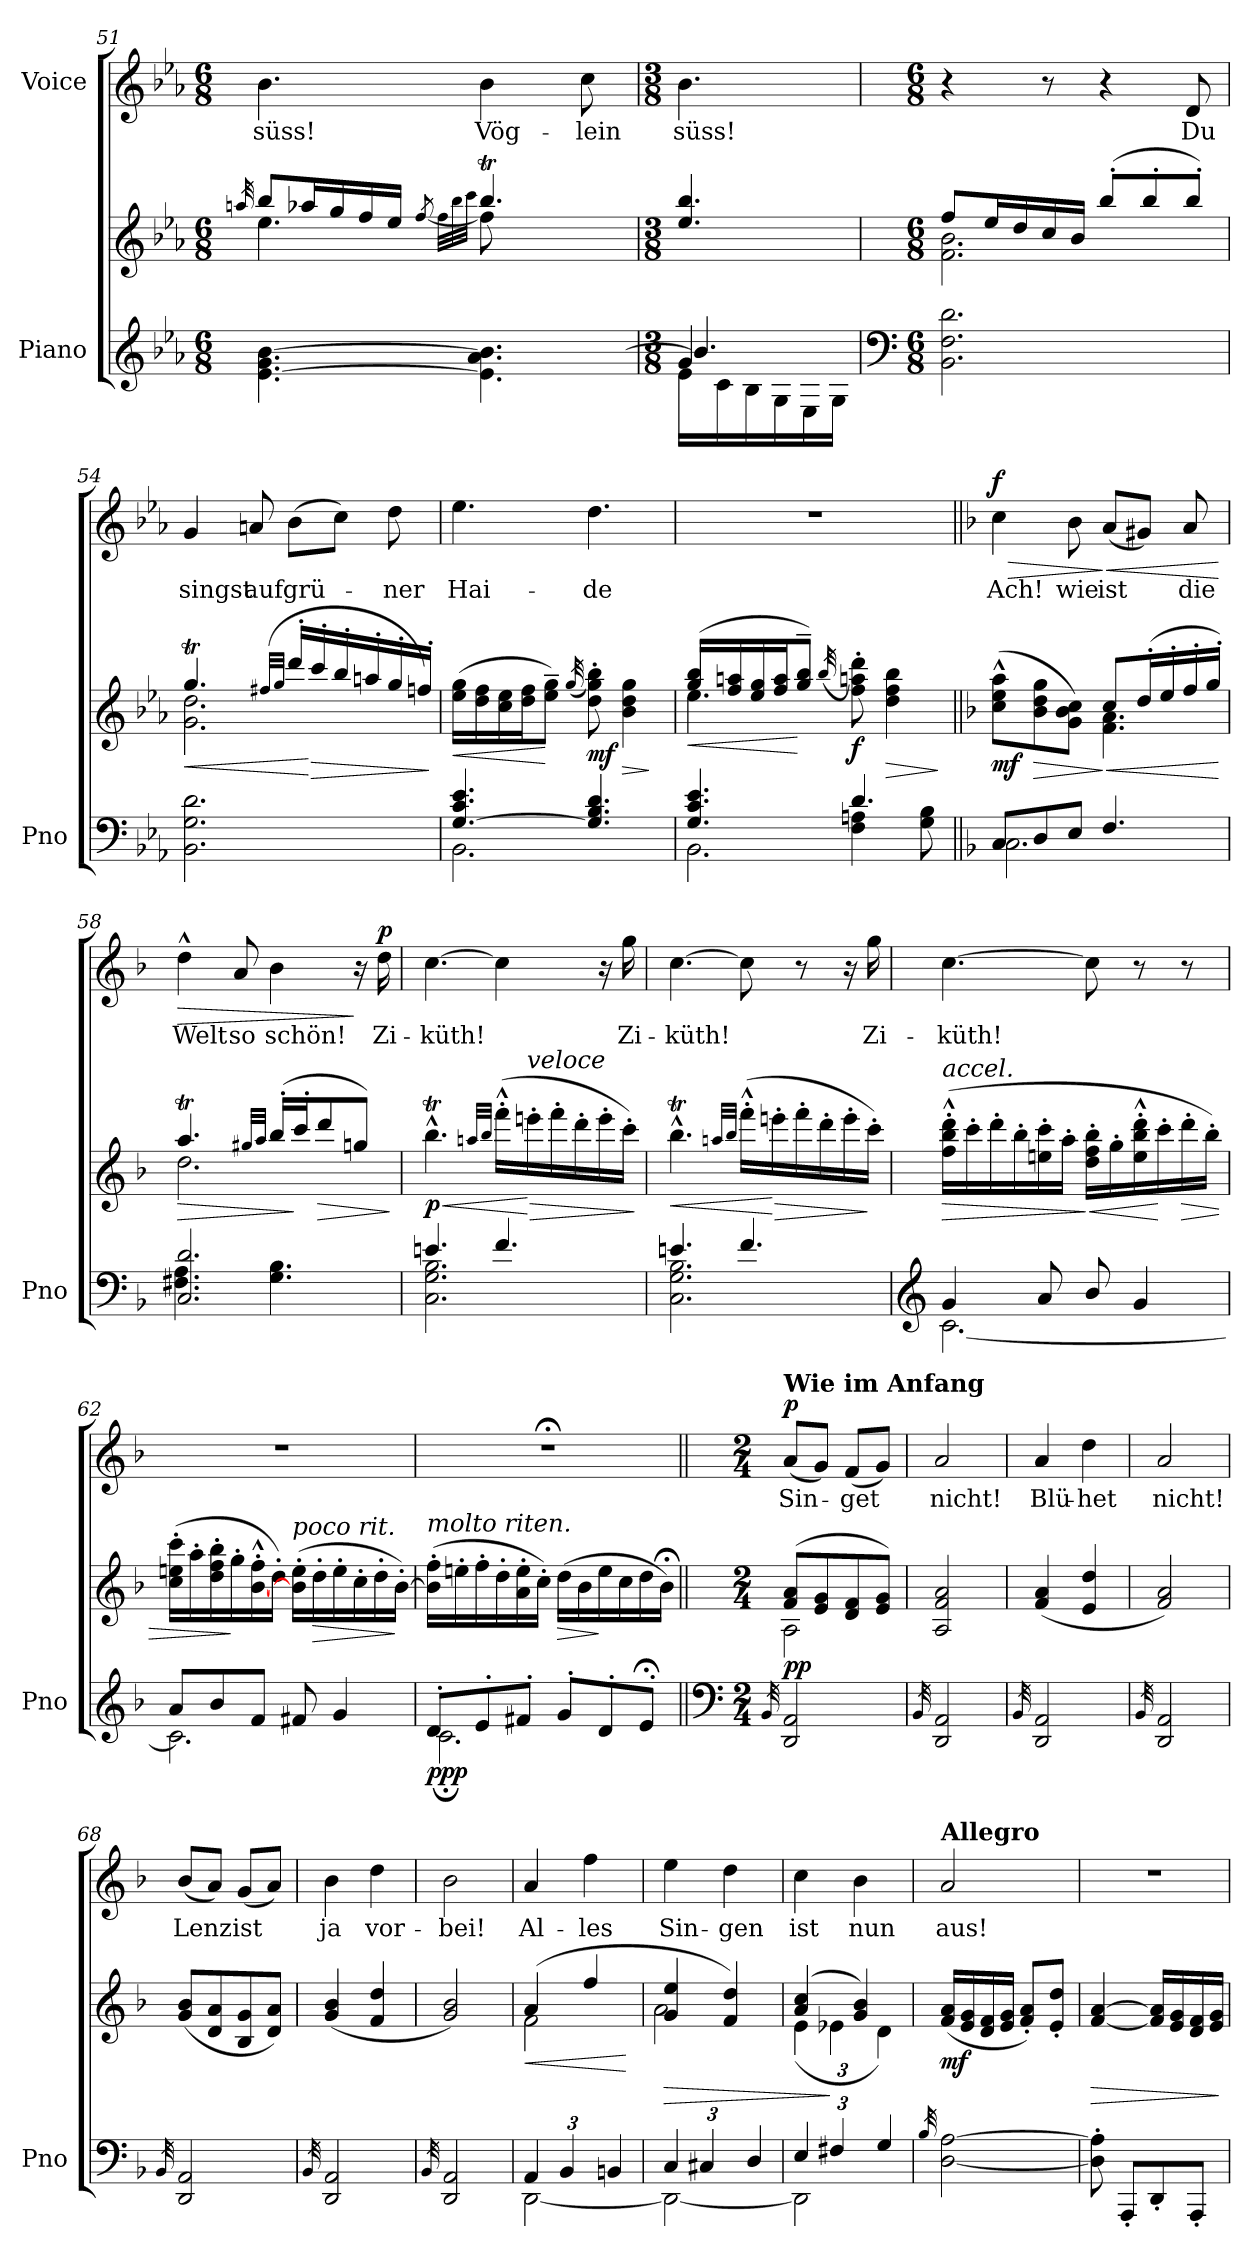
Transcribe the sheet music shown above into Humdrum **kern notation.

**kern	**kern	**dynam	**kern	**text	**dynam
*part2	*part2	*part2	*part1	*part1	*part1
*staff3	*staff2	*staff2/3	*staff1	*staff1	*staff1
*I"Piano	*	*	*I"Voice	*	*
*I'Pno	*	*	*	*	*
*clefG2	*clefG2	*	*clefG2	*	*
*k[b-e-a-]	*k[b-e-a-]	*	*k[b-e-a-]	*	*
*M6/8	*M6/8	*	*M6/8	*	*
=51	=51	=51	=51	=51	=51
.	32qaan/	.	.	.	.
*^	*^	*	*	*	*
*	*^	*	*	*	*	*	*
2ryy	2.ryy	[4.e-\ 4.g\ [4.b-\	8bb-/L	4.ee-\	.	4.b-\	süss!	.
.	.	.	16aa-X/L	.	.	.	.	.
.	.	.	16gg/	.	.	.	.	.
.	.	.	16ff/	.	.	.	.	.
.	.	.	16ee-/JJ	.	.	.	.	.
.	.	.	32qff\LLL	.	.	.	.	.
.	.	.	32qbb-\	.	.	.	.	.
.	.	.	32qccc\JJJ	[8qff/	.	.	.	.
.	.	4.e-\] 4.a-\ 4.b-\]	4.bb-T/	8ff\L]	.	4b-\	Vög-	.
16ee-/L	.	.	.	4ryy	.	.	.	.
16dd/	.	.	.	.	.	.	.	.
16cc/	.	.	.	.	.	8cc\	-lein	.
[16b-/JJ	.	.	.	.	.	.	.	.
*	*	*	*v	*v	*	*	*	*
=52	=52	=52	=52	=52	=52	=52	=52
*M3/8	*	*	*M3/8	*	*M3/8	*	*
4g/	16e-\LL	4.b-/]	4.ee-/ 4.bb-/	.	4.b-\	süss!	.
.	16c\	.	.	.	.	.	.
.	16B-\	.	.	.	.	.	.
.	16G\	.	.	.	.	.	.
8ryy	16E-\	.	.	.	.	.	.
.	16G\JJ	.	.	.	.	.	.
*v	*v	*v	*	*	*	*	*
=53	=53	=53	=53	=53	=53
*clefF4	*	*	*	*	*
*M6/8	*M6/8	*	*M6/8	*	*
*	*^	*	*	*	*
2.BB-\ 2.F\ 2.d\	8ff/L	2.f\ 2.b-\	.	4r	.	.
.	16ee-/L	.	.	.	.	.
.	16dd/	.	.	.	.	.
.	16cc/	.	.	8r	.	.
.	16b-/JJ	.	.	.	.	.
.	(8bb-'/L	.	.	4r	.	.
.	8bb-'/	.	.	.	.	.
.	8bb-'/J)	.	.	8d/	Du	.
=54	=54	=54	=54	=54	=54	=54
!	!	!	!LO:HP:b	!	!	!
2.BB-\ 2.G\ 2.d\	4.ggt/	2.g\ 2.dd\	<	4g/	singst	.
.	.	.	.	8an/	auf	.
.	(32qff#X/LLL	.	.	.	.	.
.	32qgg/JJJ	.	.	.	.	.
.	16ddd'>/LL	.	.	(8b-\L	grü-	.
!	!	!	!LO:HP:n=1:b	!	!	!
.	16ccc'>/	.	[ >	.	.	.
.	16bb-'>/	.	.	8cc\J)	.	.
.	16aan'>/	.	.	.	.	.
.	16gg'>/	.	.	8dd\	-ner	.
.	16ffnTTT'>/JJ)	.	.	.	.	.
*	*v	*v	*	*	*	*
.	.	]	.	.	.
=55	=55	=55	=55	=55	=55
*^	*	*	*	*	*
!	!	!	!LO:HP:b	!	!	!
[4.G/ 4.c/ 4.e-/	2.BB-\	(16ee-\ 16gg\LL	<	4.ee-\	Hai-	.
.	.	16dd\ 16ff\	.	.	.	.
.	.	16cc\ 16ee-\	.	.	.	.
.	.	16dd\ 16ff\J	.	.	.	.
.	.	8ee-\~ 8gg\~J)	[	.	.	.
.	.	(32qgg/	.	.	.	.
!	!	!	!LO:DY:b	!	!	!
4.G/] 4.B-/ 4.d/	.	8dd\' 8gg\' 8bb-\')	mf	4.dd\	-de	.
!	!	!	!LO:HP:b	!	!	!
.	.	4b-\ 4dd\ 4gg\	>	.	.	.
*v	*v	*	*	*	*	*
.	.	]	.	.	.
=56	=56	=56	=56	=56	=56
*^	*	*	*	*	*
*	*^	*	*	*	*	*
!	!	!	!	!LO:HP:b	!	!	!
*	*	*	*^	*	*	*	*
4.G/ 4.c/ 4.e-/	2.BB-\	4.ryy	(16gg/ 16bb-/LL	4.ee-\	<	2.r	.	.
.	.	.	16ff/ 16aan/	.	.	.	.	.
.	.	.	16ee-/ 16gg/	.	.	.	.	.
.	.	.	16ff/ 16aa/J	.	.	.	.	.
.	.	.	8gg/~> 8bb-/~>J)	.	[	.	.	.
.	.	.	(32qbb-/	.	.	.	.	.
!	!	!	!	!	!LO:DY:b	!	!	!
4.d/	.	4F\ 4An\	8ff\'> 8aan\'> 8ddd\'>)	8ryy	f	.	.	.
!	!	!	!	!	!LO:HP:b	!	!	!
.	.	.	4dd\ 4ff\ 4bb-\	4ryy	>	.	.	.
.	.	8G\ 8B-\	.	.	.	.	.	.
*v	*v	*v	*	*	*	*	*	*
*	*v	*v	*	*	*	*
.	.	]	.	.	.
=57||	=57||	=57||	=57||	=57||	=57||
*k[b-]	*k[b-]	*	*k[b-]	*	*
*^	*^	*	*	*	*
!	!	!	!	!LO:DY:b	!	!	!LO:HP:b
!	!	!	!	!	!	!	!LO:DY:n=1:b
8C/L	2.C\	(8cc\^^ 8ee\^^ 8aa\^^L	4.ryy	mf	4cc\	Ach!	> f
!	!	!	!	!LO:HP:b	!	!	!
8D/	.	8b-\ 8dd\ 8gg\	.	>	.	.	.
8E/J	.	8g\ 8b-\ 8cc\J)	.	.	8b-\	wie	.
!	!	!	!	!LO:HP:n=1:b	!	!	!LO:HP:n=1:b
4.F/	.	8cc/L	4.f\ 4.a\	] <	(8a/L	ist	] <
.	.	(16dd'</L	.	.	8g#X/J)	.	.
.	.	16ee'</	.	.	.	.	.
.	.	16ff'</	.	.	8a/	die	.
.	.	16gg'</JJ)	.	.	.	.	.
*v	*v	*	*	*	*	*	*
*	*v	*v	*	*	*	*
.	.	[	.	.	[
=58	=58	=58	=58	=58	=58
*^	*	*	*	*	*
!	!	!	!LO:HP:b	!	!	!LO:HP:b
*	*	*^	*	*	*	*
2.C/ 2.d/	4.F#X\ 4.A\	4.aat/	2.dd\	>	4dd^^\	Welt	>
.	.	.	.	.	8a/	so	.
.	.	32qgg#X/LLL	.	.	.	.	.
.	.	32qaa/JJJ	.	.	.	.	.
.	4.G\ 4.B-\	(16bb-'>/LL	.	.	4b-\	schön!	.
.	.	16ccc'>/J	.	]	.	.	.
!	!	!	!	!LO:HP:b	!	!	!
.	.	8ddd/	.	>	.	.	.
.	.	8ggnTTT/J)	.	.	16r	.	]
!	!	!	!	!	!	!	!LO:DY:b
.	.	.	.	.	16dd\	Zi-	p
*v	*v	*	*	*	*	*	*
*	*v	*v	*	*	*	*
.	.	]	.	.	.
=59	=59	=59	=59	=59	=59
*^	*	*	*	*	*
!	!	!	!LO:HP:b	!	!	!
!	!	!	!LO:DY:n=1:b	!	!	!
4.en/	2.C\ 2.G\ 2.B-\	4.bb-T^^\	< p	[4.cc\	-küth!	.
.	.	32qaan/LLL	.	.	.	.
.	.	32qbb-/JJJ	.	.	.	.
4.f/	.	(16fff'^^\LL	.	4cc\]	.	.
!	!	!LO:TX:i:t=veloce	!	!	!	!
!	!	!	!LO:HP:n=1:b	!	!	!
.	.	16eeen'>\	[ >	.	.	.
.	.	16fff'>\	.	.	.	.
.	.	16ddd'>\	.	.	.	.
.	.	16eee'>\	.	16r	.	.
.	.	16cccTTT'>\JJ)	.	16gg\	Zi-	.
*v	*v	*	*	*	*	*
.	.	]	.	.	.
=60	=60	=60	=60	=60	=60
*^	*	*	*	*	*
!	!	!	!LO:HP:b	!	!	!
4.en/	2.C\ 2.G\ 2.B-\	4.bb-T^^\	<	[4.cc\	-küth!	.
.	.	32qaan/LLL	.	.	.	.
.	.	32qbb-/JJJ	.	.	.	.
4.f/	.	(16fff'^^\LL	.	8cc\]	.	.
!	!	!	!LO:HP:n=1:b	!	!	!
.	.	16eeen'>\	[ >	.	.	.
.	.	16fff'>\	.	8r	.	.
.	.	16ddd'>\	.	.	.	.
.	.	16eee'>\	.	16r	.	.
.	.	16cccTTT'>\JJ)	]	16gg\	Zi-	.
=61	=61	=61	=61	=61	=61	=61
*clefG2	*	*	*	*	*	*
!	!	!LO:TX:i:t=accel.	!	!	!	!
!	!	!	!LO:HP:b	!	!	!
4g/	[2.c\	(16ff\'^^ 16bb-\'^^ 16ddd\'^^LL	>	[4.cc\	-küth!	.
.	.	16ccc'\	.	.	.	.
.	.	16ddd'\	.	.	.	.
.	.	16bb-'\	.	.	.	.
8a/	.	16een\' 16ccc\'	.	.	.	.
.	.	16aa'\JJ	.	.	.	.
!	!	!	!LO:HP:n=1:b	!	!	!
8b-/	.	16dd\' 16ff\' 16bb-\'LL	] <	8cc\]	.	.
.	.	16gg'\	.	.	.	.
4g/	.	16ee\'^^ 16bb-\'^^ 16ddd\'^^	.	8r	.	.
.	.	16ccc'\	[	.	.	.
!	!	!	!LO:HP:b	!	!	!
.	.	16ddd'\	>	8r	.	.
.	.	16bb-'\JJ)	.	.	.	.
=62	=62	=62	=62	=62	=62	=62
8a/L	2.c\]	(16cc\' 16een\' 16ccc\'LL	.	2.r	.	.
.	.	16aa'\	.	.	.	.
8b-/	.	16dd\' 16ff\' 16bb-\'	.	.	.	.
.	.	16gg'\	]	.	.	.
8f/J	.	[16b-\'^^ 16ff\'^^	.	.	.	.
.	.	16dd'\JJ)	.	.	.	.
!	!	!LO:TX:i:t=poco rit.	!	!	!	!
8f#X/	.	(16b-\]' 16ee\'LL	.	.	.	.
!	!	!	!LO:HP:b	!	!	!
.	.	16dd'\	>	.	.	.
4g/	.	16ee'\	.	.	.	.
.	.	16cc'\	.	.	.	.
.	.	16dd'\	.	.	.	.
.	.	[16b-'\JJ)	]	.	.	.
=63	=63	=63	=63	=63	=63	=63
!	!	!LO:TX:i:t=molto riten.	!	!	!	!
!	!	!	!LO:DY:b=2	!	!	!
8d'>/L	2.c;\	(16b-\]' 16ff\'LL	ppp	2.r;<	.	.
.	.	16een'\	.	.	.	.
8e'>/	.	16ff'\	.	.	.	.
.	.	16dd'\	.	.	.	.
8f#X'>/J	.	16a\' 16ee\'	.	.	.	.
.	.	16cc'\JJ)	.	.	.	.
!	!	!	!LO:HP:b	!	!	!
8g'>/L	.	(16dd\LL	>	.	.	.
.	.	16b-\	.	.	.	.
8d'>/	.	16ee\	]	.	.	.
.	.	16cc\	.	.	.	.
8e;<'>/J	.	16dd\	.	.	.	.
.	.	16b-;<\JJ)	.	.	.	.
*v	*v	*	*	*	*	*
=64||	=64||	=64||	=64||	=64||	=64||
*clefF4	*	*	*	*	*
*M2/4	*M2/4	*	*M2/4	*	*
32qBB-/	.	.	.	.	.
*	*^	*	*	*	*
!	!	!	!	!LO:TX:a:B:t=Wie im Anfang	!	!
!	!	!	!LO:DY:b	!	!	!LO:DY:b
2DD/ 2AA/	(8f/ 8a/L	2A\	pp	(8a/L	Sin-	p
.	8e/ 8g/	.	.	8g/J)	.	.
.	8d/ 8f/	.	.	(8f/L	-get	.
.	8e/ 8g/J)	.	.	8g/J)	.	.
*	*v	*v	*	*	*	*
=65	=65	=65	=65	=65	=65
32qBB-/	.	.	.	.	.
2DD/ 2AA/	2A/ 2f/ 2a/	.	2a/	nicht!	.
=66	=66	=66	=66	=66	=66
32qBB-/	.	.	.	.	.
2DD/ 2AA/	(4f/ 4a/	.	4a/	Blü-	.
.	4e/ 4dd/	.	4dd\	-het	.
=67	=67	=67	=67	=67	=67
32qBB-/	.	.	.	.	.
2DD/ 2AA/	2f/ 2a/)	.	2a/	nicht!	.
=68	=68	=68	=68	=68	=68
32qBB-/	.	.	.	.	.
2DD/ 2AA/	(8g/ 8b-/L	.	(8b-/L	Lenz	.
.	8d/ 8a/	.	8a/J)	.	.
.	8B-/ 8g/	.	(8g/L	ist	.
.	8d/ 8a/J)	.	8a/J)	.	.
=69	=69	=69	=69	=69	=69
32qBB-/	.	.	.	.	.
2DD/ 2AA/	(4g/ 4b-/	.	4b-\	ja	.
.	4f/ 4dd/	.	4dd\	vor-	.
=70	=70	=70	=70	=70	=70
32qBB-/	.	.	.	.	.
2DD/ 2AA/	2g/ 2b-/)	.	2b-\	-bei!	.
=71	=71	=71	=71	=71	=71
*Xbrackettup	*	*	*	*	*
*^	*	*	*	*	*
!	!	!	!LO:HP:b	!	!	!
*	*	*^	*	*	*	*
6AA/	[2DD\	(4a/	2f\	<	4a/	Al-	.
6BB-/	.	.	.	.	.	.	.
.	.	4ff/	.	.	4ff\	-les	.
6BBn/	.	.	.	.	.	.	.
*v	*v	*	*	*	*	*	*
*	*v	*v	*	*	*	*
.	.	[	.	.	.
=72	=72	=72	=72	=72	=72
*^	*	*	*	*	*
!	!	!	!LO:HP:b	!	!	!
*	*	*^	*	*	*	*
6C/	2DD\_	4g/ 4ee/	2a\	>	4ee\	Sin-	.
6C#X/	.	.	.	.	.	.	.
.	.	4f/ 4dd/)	.	.	4dd\	-gen	.
6D/	.	.	.	.	.	.	.
=73	=73	=73	=73	=73	=73	=73	=73
*	*	*	*Xbrackettup	*	*	*	*
6E/	2DD\]	(4a/ 4cc/	(6e\	.	4cc\	ist	.
6F#X/	.	.	6e-X\	]	.	.	.
.	.	4g/ 4b-/)	.	.	4b-\	nun	.
6G/	.	.	6d\)	.	.	.	.
*v	*v	*	*	*	*	*	*
*	*v	*v	*	*	*	*
=74	=74	=74	=74	=74	=74
32qB-/	.	.	.	.	.
!	!	!	!LO:TX:a:B:t=Allegro	!	!
!	!	!LO:DY:b	!	!	!
[2D\ [2A\	(16f/ 16a/LL	mf	2a/	aus!	.
.	16e/ 16g/	.	.	.	.
.	16d/ 16f/	.	.	.	.
.	16e/ 16g/JJ	.	.	.	.
.	8f/'< 8a/'<L)	.	.	.	.
.	8e/'< 8dd/'<J	.	.	.	.
=75	=75	=75	=75	=75	=75
!	!	!LO:HP:b	!	!	!
8D\]' 8A\]'	[4f/ [4a/	>	2r	.	.
8AAA'/L	.	.	.	.	.
8DD'/	16f/] 16a/]LL	.	.	.	.
.	16e/ 16g/	.	.	.	.
8AAA'/J	16d/ 16f/	.	.	.	.
.	16e/ 16g/JJ	.	.	.	.
.	.	]	.	.	.
=	=	=	=	=	=
*-	*-	*-	*-	*-	*-
